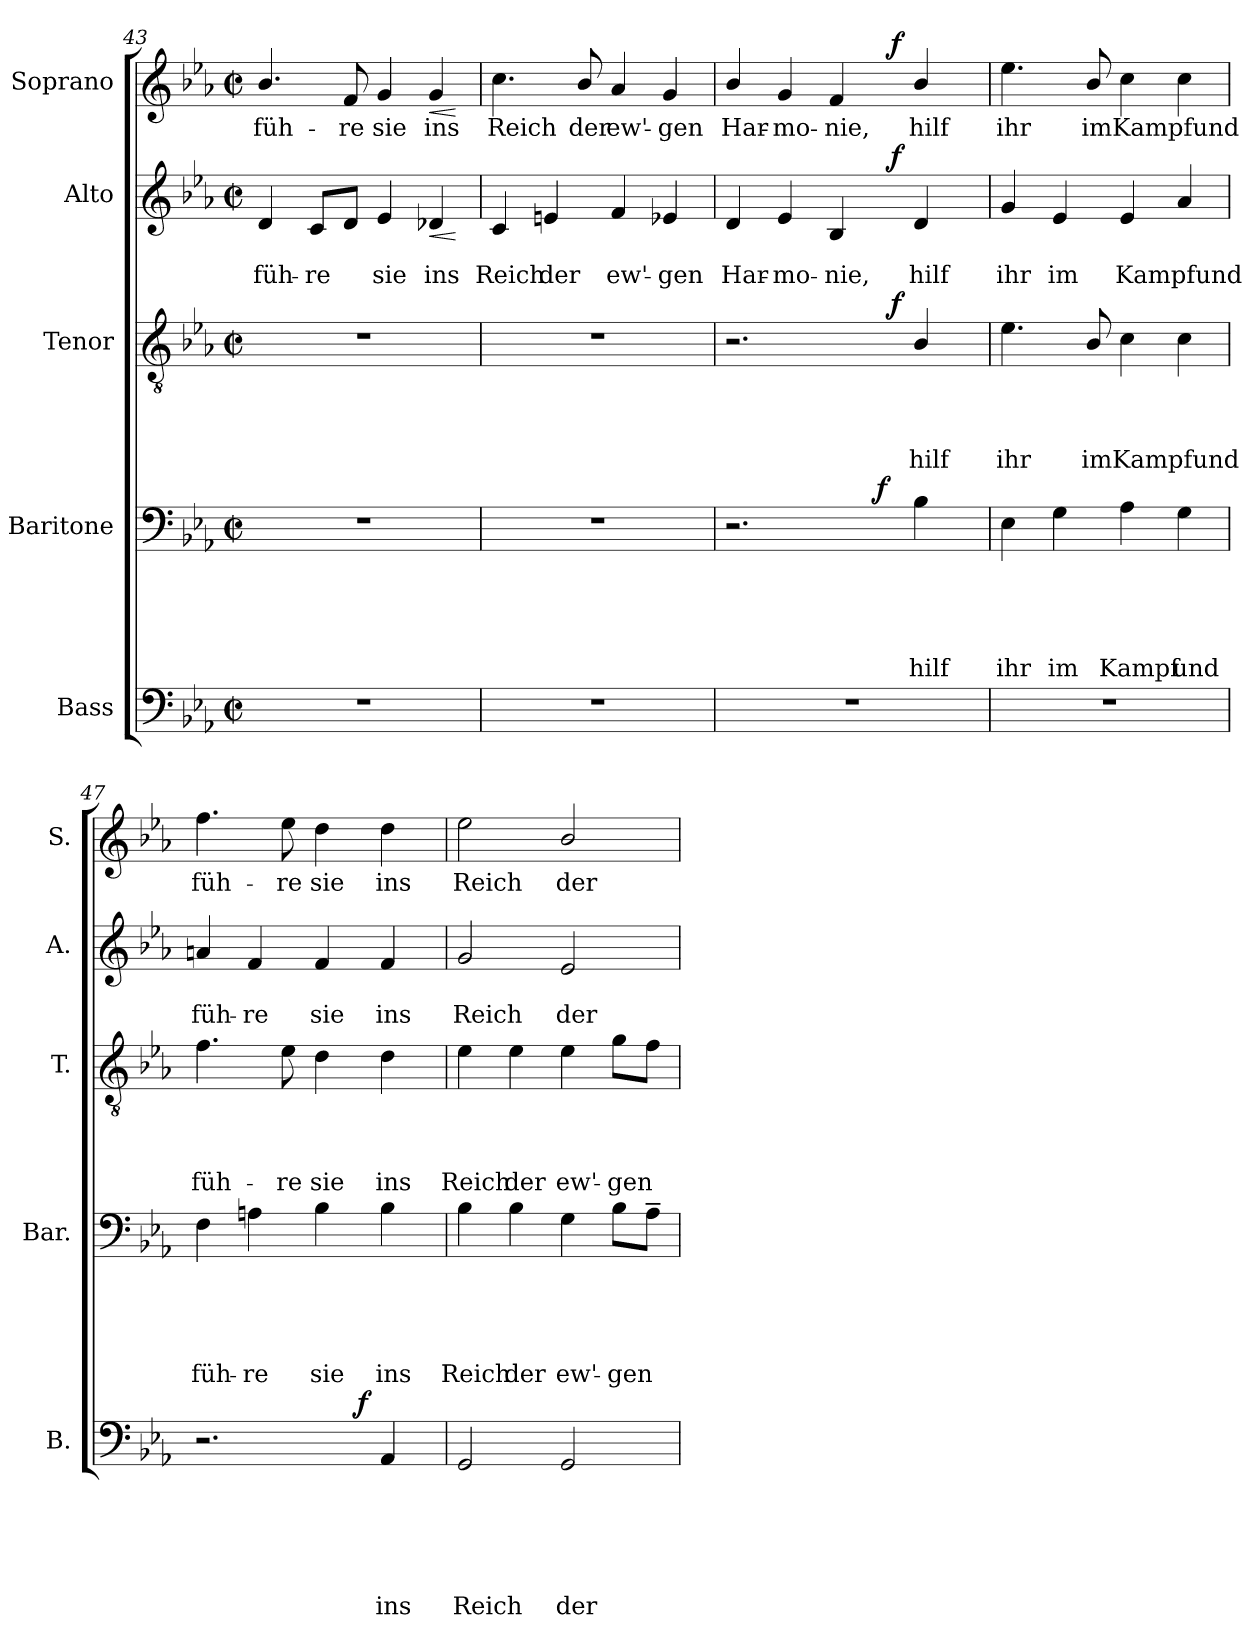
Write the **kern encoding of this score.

**kern	**text	**text	**text	**text	**text	**text	**dynam	**kern	**text	**text	**text	**text	**text	**dynam	**kern	**text	**text	**text	**text	**dynam	**kern	**text	**text	**dynam	**kern	**text	**dynam
*part5	*part5	*part5	*part5	*part5	*part5	*part5	*part5	*part4	*part4	*part4	*part4	*part4	*part4	*part4	*part3	*part3	*part3	*part3	*part3	*part3	*part2	*part2	*part2	*part2	*part1	*part1	*part1
*staff5	*staff5	*staff5	*staff5	*staff5	*staff5	*staff5	*staff5	*staff4	*staff4	*staff4	*staff4	*staff4	*staff4	*staff4	*staff3	*staff3	*staff3	*staff3	*staff3	*staff3	*staff2	*staff2	*staff2	*staff2	*staff1	*staff1	*staff1
*I"Bass	*	*	*	*	*	*	*	*I"Baritone	*	*	*	*	*	*	*I"Tenor	*	*	*	*	*	*I"Alto	*	*	*	*I"Soprano	*	*
*I'B.	*	*	*	*	*	*	*	*I'Bar.	*	*	*	*	*	*	*I'T.	*	*	*	*	*	*I'A.	*	*	*	*I'S.	*	*
*clefF4	*	*	*	*	*	*	*	*clefF4	*	*	*	*	*	*	*clefGv2	*	*	*	*	*	*clefG2	*	*	*	*clefG2	*	*
*k[b-e-a-]	*	*	*	*	*	*	*	*k[b-e-a-]	*	*	*	*	*	*	*k[b-e-a-]	*	*	*	*	*	*k[b-e-a-]	*	*	*	*k[b-e-a-]	*	*
*E-:	*	*	*	*	*	*	*	*E-:	*	*	*	*	*	*	*E-:	*	*	*	*	*	*E-:	*	*	*	*E-:	*	*
*M2/2	*	*	*	*	*	*	*	*M2/2	*	*	*	*	*	*	*M2/2	*	*	*	*	*	*M2/2	*	*	*	*M2/2	*	*
*met(c|)	*	*	*	*	*	*	*	*met(c|)	*	*	*	*	*	*	*met(c|)	*	*	*	*	*	*met(c|)	*	*	*	*met(c|)	*	*
=43	=43	=43	=43	=43	=43	=43	=43	=43	=43	=43	=43	=43	=43	=43	=43	=43	=43	=43	=43	=43	=43	=43	=43	=43	=43	=43	=43
!	!	!	!	!	!	!	!	!	!	!	!	!	!	!	!	!	!	!	!	!	!	!	!LO:LY:b	!	!	!LO:LY:b	!
1r	.	.	.	.	.	.	.	1r	.	.	.	.	.	.	1r	.	.	.	.	.	4d/	.	füh-	.	4.b-/	füh-	.
!	!	!	!	!	!	!	!	!	!	!	!	!	!	!	!	!	!	!	!	!	!	!	!LO:LY:b	!	!	!	!
.	.	.	.	.	.	.	.	.	.	.	.	.	.	.	.	.	.	.	.	.	8c/L	.	-re	.	.	.	.
!	!	!	!	!	!	!	!	!	!	!	!	!	!	!	!	!	!	!	!	!	!	!	!	!	!	!LO:LY:b	!
.	.	.	.	.	.	.	.	.	.	.	.	.	.	.	.	.	.	.	.	.	8d/J	.	.	.	8f/	-re	.
!	!	!	!	!	!	!	!	!	!	!	!	!	!	!	!	!	!	!	!	!	!	!	!LO:LY:b	!	!	!LO:LY:b	!
.	.	.	.	.	.	.	.	.	.	.	.	.	.	.	.	.	.	.	.	.	4e-/	.	sie	.	4g/	sie	.
!	!	!	!	!	!	!	!	!	!	!	!	!	!	!	!	!	!	!	!	!	!	!	!LO:LY:b	!LO:HP:b	!	!LO:LY:b	!LO:HP:b
.	.	.	.	.	.	.	.	.	.	.	.	.	.	.	.	.	.	.	.	.	4d-X/	.	ins	<	4g/	ins	<
.	.	.	.	.	.	.	.	.	.	.	.	.	.	.	.	.	.	.	.	.	.	.	.	[	.	.	[
=44	=44	=44	=44	=44	=44	=44	=44	=44	=44	=44	=44	=44	=44	=44	=44	=44	=44	=44	=44	=44	=44	=44	=44	=44	=44	=44	=44
!	!	!	!	!	!	!	!	!	!	!	!	!	!	!	!	!	!	!	!	!	!	!	!LO:LY:b	!	!	!LO:LY:b	!
1r	.	.	.	.	.	.	.	1r	.	.	.	.	.	.	1r	.	.	.	.	.	4c/	.	Reich	.	4.cc\	Reich	.
!	!	!	!	!	!	!	!	!	!	!	!	!	!	!	!	!	!	!	!	!	!	!	!LO:LY:b	!	!	!	!
.	.	.	.	.	.	.	.	.	.	.	.	.	.	.	.	.	.	.	.	.	4en/	.	der	.	.	.	.
!	!	!	!	!	!	!	!	!	!	!	!	!	!	!	!	!	!	!	!	!	!	!	!	!	!	!LO:LY:b	!
.	.	.	.	.	.	.	.	.	.	.	.	.	.	.	.	.	.	.	.	.	.	.	.	.	8b-/	der	.
!	!	!	!	!	!	!	!	!	!	!	!	!	!	!	!	!	!	!	!	!	!	!	!LO:LY:b	!	!	!LO:LY:b	!
.	.	.	.	.	.	.	.	.	.	.	.	.	.	.	.	.	.	.	.	.	4f/	.	ew'-	.	4a-/	ew'-	.
!	!	!	!	!	!	!	!	!	!	!	!	!	!	!	!	!	!	!	!	!	!	!	!LO:LY:b	!	!	!LO:LY:b	!
.	.	.	.	.	.	.	.	.	.	.	.	.	.	.	.	.	.	.	.	.	4e-X/	.	-gen	.	4g/	-gen	.
=45	=45	=45	=45	=45	=45	=45	=45	=45	=45	=45	=45	=45	=45	=45	=45	=45	=45	=45	=45	=45	=45	=45	=45	=45	=45	=45	=45
!	!	!	!	!	!	!	!	!	!	!	!	!	!	!	!	!	!	!	!	!	!	!	!LO:LY:b	!	!	!LO:LY:b	!
*	*	*	*	*	*	*	*	*^	*	*	*	*	*	*	*^	*	*	*	*	*	*^	*	*	*	*^	*	*
1r	.	.	.	.	.	.	.	2.r	2ryy	.	.	.	.	.	.	2.r	2ryy	.	.	.	.	.	4d/	2ryy	.	Har-	.	4b-/	2ryy	Har-	.
!	!	!	!	!	!	!	!	!	!	!	!	!	!	!	!	!	!	!	!	!	!	!	!	!	!	!LO:LY:b	!	!	!	!LO:LY:b	!
.	.	.	.	.	.	.	.	.	.	.	.	.	.	.	.	.	.	.	.	.	.	.	4e-/	.	.	-mo-	.	4g/	.	-mo-	.
!	!	!	!	!	!	!	!	!	!	!	!	!	!	!	!	!	!	!	!	!	!	!	!	!	!	!LO:LY:b	!	!	!	!LO:LY:b	!
.	.	.	.	.	.	.	.	.	8ryy	.	.	.	.	.	.	.	8.ryy	.	.	.	.	.	4B-/	8.ryy	.	-nie,	.	4f/	8.ryy	-nie,	.
.	.	.	.	.	.	.	.	.	32ryy	.	.	.	.	.	.	.	.	.	.	.	.	.	.	.	.	.	.	.	.	.	.
!	!	!	!	!	!	!	!	!	!	!	!	!	!	!	!LO:DY:a	!	!	!	!	!	!	!	!	!	!	!	!	!	!	!	!
.	.	.	.	.	.	.	.	.	4ryy	.	.	.	.	.	f	.	.	.	.	.	.	.	.	.	.	.	.	.	.	.	.
!	!	!	!	!	!	!	!	!	!	!	!	!	!	!	!	!	!	!	!	!	!	!LO:DY:a	!	!	!	!	!LO:DY:a	!	!	!	!LO:DY:a
.	.	.	.	.	.	.	.	.	.	.	.	.	.	.	.	.	4ryy	.	.	.	.	f	.	4ryy	.	.	f	.	4ryy	.	f
!	!	!	!	!	!	!	!	!	!	!	!	!	!	!LO:LY:b	!	!	!	!	!	!	!LO:LY:b	!	!	!	!	!LO:LY:b	!	!	!	!LO:LY:b	!
.	.	.	.	.	.	.	.	4B-\	.	.	.	.	.	hilf	.	4B-/	.	.	.	.	hilf	.	4d/	.	.	hilf	.	4b-/	.	hilf	.
.	.	.	.	.	.	.	.	.	16.ryy	.	.	.	.	.	.	.	.	.	.	.	.	.	.	.	.	.	.	.	.	.	.
.	.	.	.	.	.	.	.	.	.	.	.	.	.	.	.	.	16ryy	.	.	.	.	.	.	16ryy	.	.	.	.	16ryy	.	.
=46	=46	=46	=46	=46	=46	=46	=46	=46	=46	=46	=46	=46	=46	=46	=46	=46	=46	=46	=46	=46	=46	=46	=46	=46	=46	=46	=46	=46	=46	=46	=46
!	!	!	!	!	!	!	!	!	!	!	!	!	!	!LO:LY:b	!	!	!	!	!	!	!LO:LY:b	!	!	!	!	!LO:LY:b	!	!	!	!LO:LY:b	!
*	*	*	*	*	*	*	*	*v	*v	*	*	*	*	*	*	*	*	*	*	*	*	*	*v	*v	*	*	*	*v	*v	*	*
*	*	*	*	*	*	*	*	*	*	*	*	*	*	*	*v	*v	*	*	*	*	*	*	*	*	*	*	*	*
1r	.	.	.	.	.	.	.	4E-\	.	.	.	.	ihr	.	4.e-\	.	.	.	ihr	.	4g/	.	ihr	.	4.ee-\	ihr	.
!	!	!	!	!	!	!	!	!	!	!	!	!	!LO:LY:b	!	!	!	!	!	!	!	!	!	!LO:LY:b	!	!	!	!
.	.	.	.	.	.	.	.	4G\	.	.	.	.	im	.	.	.	.	.	.	.	4e-/	.	im	.	.	.	.
!	!	!	!	!	!	!	!	!	!	!	!	!	!	!	!	!	!	!	!LO:LY:b	!	!	!	!	!	!	!LO:LY:b	!
.	.	.	.	.	.	.	.	.	.	.	.	.	.	.	8B-/	.	.	.	imKampfund	.	.	.	.	.	8b-/	imKampfund	.
!	!	!	!	!	!	!	!	!	!	!	!	!	!LO:LY:b	!	!	!	!	!	!	!	!	!	!LO:LY:b	!	!	!	!
.	.	.	.	.	.	.	.	4A-\	.	.	.	.	Kampf	.	4c\	.	.	.	.	.	4e-/	.	Kampfund	.	4cc\	.	.
!	!	!	!	!	!	!	!	!	!	!	!	!	!LO:LY:b	!	!	!	!	!	!	!	!	!	!	!	!	!	!
.	.	.	.	.	.	.	.	4G\	.	.	.	.	und	.	4c\	.	.	.	.	.	4a-/	.	.	.	4cc\	.	.
!!LO:PB:g=z
=47	=47	=47	=47	=47	=47	=47	=47	=47	=47	=47	=47	=47	=47	=47	=47	=47	=47	=47	=47	=47	=47	=47	=47	=47	=47	=47	=47
!	!	!	!	!	!	!	!	!	!	!	!	!	!LO:LY:b	!	!	!	!	!	!LO:LY:b	!	!	!	!LO:LY:b	!	!	!LO:LY:b	!
*^	*	*	*	*	*	*	*	*	*	*	*	*	*	*	*	*	*	*	*	*	*	*	*	*	*	*	*
2.r	2ryy	.	.	.	.	.	.	.	4F\	.	.	.	.	füh-	.	4.f\	.	.	.	füh-	.	4an/	.	füh-	.	4.ff\	füh-	.
!	!	!	!	!	!	!	!	!	!	!	!	!	!	!LO:LY:b	!	!	!	!	!	!	!	!	!	!LO:LY:b	!	!	!	!
.	.	.	.	.	.	.	.	.	4An\	.	.	.	.	-re	.	.	.	.	.	.	.	4f/	.	-re	.	.	.	.
!	!	!	!	!	!	!	!	!	!	!	!	!	!	!	!	!	!	!	!	!LO:LY:b	!	!	!	!	!	!	!LO:LY:b	!
.	.	.	.	.	.	.	.	.	.	.	.	.	.	.	.	8e-\	.	.	.	-re	.	.	.	.	.	8ee-\	-re	.
!	!	!	!	!	!	!	!	!	!	!	!	!	!	!LO:LY:b	!	!	!	!	!	!LO:LY:b	!	!	!	!LO:LY:b	!	!	!LO:LY:b	!
.	8.ryy	.	.	.	.	.	.	.	4B-\	.	.	.	.	sie	.	4d\	.	.	.	sie	.	4f/	.	sie	.	4dd\	sie	.
!	!	!	!	!	!	!	!	!LO:DY:a	!	!	!	!	!	!	!	!	!	!	!	!	!	!	!	!	!	!	!	!
.	4ryy	.	.	.	.	.	.	f	.	.	.	.	.	.	.	.	.	.	.	.	.	.	.	.	.	.	.	.
!	!	!	!	!	!	!	!LO:LY:b	!	!	!	!	!	!	!LO:LY:b	!	!	!	!	!	!LO:LY:b	!	!	!	!LO:LY:b	!	!	!LO:LY:b	!
4AA-/	.	.	.	.	.	.	ins	.	4B-\	.	.	.	.	ins	.	4d\	.	.	.	ins	.	4f/	.	ins	.	4dd\	ins	.
.	16ryy	.	.	.	.	.	.	.	.	.	.	.	.	.	.	.	.	.	.	.	.	.	.	.	.	.	.	.
=48	=48	=48	=48	=48	=48	=48	=48	=48	=48	=48	=48	=48	=48	=48	=48	=48	=48	=48	=48	=48	=48	=48	=48	=48	=48	=48	=48	=48
!	!	!	!	!	!	!	!LO:LY:b	!	!	!	!	!	!	!LO:LY:b	!	!	!	!	!	!LO:LY:b	!	!	!	!LO:LY:b	!	!	!LO:LY:b	!
*v	*v	*	*	*	*	*	*	*	*	*	*	*	*	*	*	*	*	*	*	*	*	*	*	*	*	*	*	*
2GG/	.	.	.	.	.	Reich	.	4B-\	.	.	.	.	Reich	.	4e-\	.	.	.	Reich	.	2g/	.	Reich	.	2ee-\	Reich	.
!	!	!	!	!	!	!	!	!	!	!	!	!	!LO:LY:b	!	!	!	!	!	!LO:LY:b	!	!	!	!	!	!	!	!
.	.	.	.	.	.	.	.	4B-\	.	.	.	.	der	.	4e-\	.	.	.	der	.	.	.	.	.	.	.	.
!	!	!	!	!	!	!LO:LY:b	!	!	!	!	!	!	!LO:LY:b	!	!	!	!	!	!LO:LY:b	!	!	!	!LO:LY:b	!	!	!LO:LY:b	!
2GG/	.	.	.	.	.	der	.	4G\	.	.	.	.	ew'-	.	4e-\	.	.	.	ew'-	.	2e-/	.	der-	.	2b-/	der	.
!	!	!	!	!	!	!	!	!	!	!	!	!	!LO:LY:b	!	!	!	!	!	!LO:LY:b	!	!	!	!	!	!	!	!
.	.	.	.	.	.	.	.	8B-\L	.	.	.	.	-gen	.	8g\L	.	.	.	-gen	.	.	.	.	.	.	.	.
.	.	.	.	.	.	.	.	8A-~>\J	.	.	.	.	.	.	8f\J	.	.	.	.	.	.	.	.	.	.	.	.
=	=	=	=	=	=	=	=	=	=	=	=	=	=	=	=	=	=	=	=	=	=	=	=	=	=	=	=
*-	*-	*-	*-	*-	*-	*-	*-	*-	*-	*-	*-	*-	*-	*-	*-	*-	*-	*-	*-	*-	*-	*-	*-	*-	*-	*-	*-
